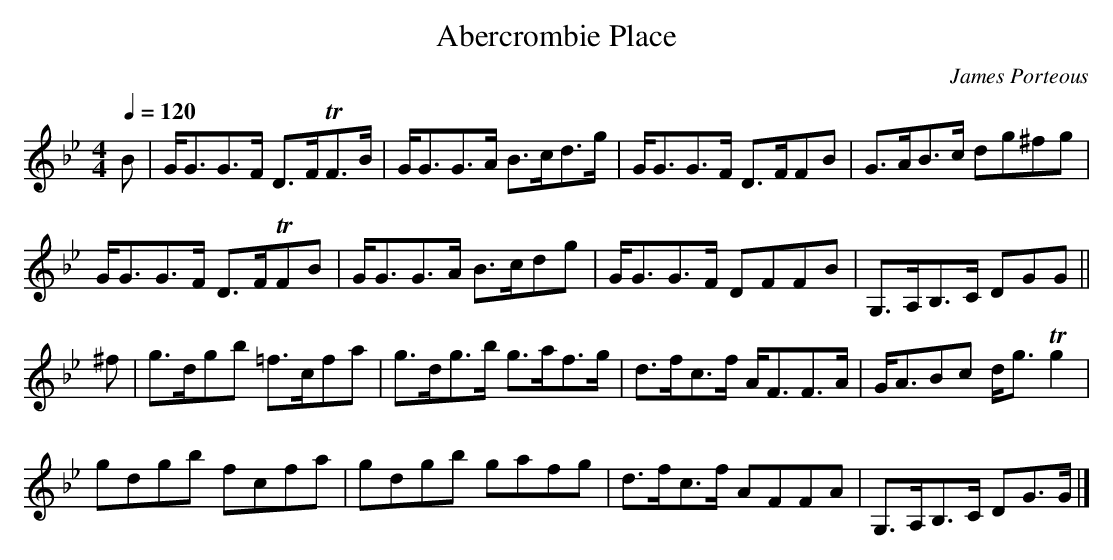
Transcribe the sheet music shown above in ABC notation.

X:1
T:Abercrombie Place
C:James Porteous
M:4/4
L:1/8
Q:1/4=120
K:G Minor
B |G<GG>F D>FTF>B|G<GG>A B>cd>g|G<GG>F D>FFB |G>AB>c    dg^fg |
   G<GG>F D>FTFB |G<GG>A B>cdg |G<GG>F DFFB  |G,>A,B,>C DGG  ||
^f|g>dgb =f>cfa  |g>dg>b g>af>g|d>fc>f A<FF>A|G<ABc     d<gTg2|
   gdgb   fcfa   |gdgb   gafg  |d>fc>f AFFA  |G,>A,B,>C DG>G |]
